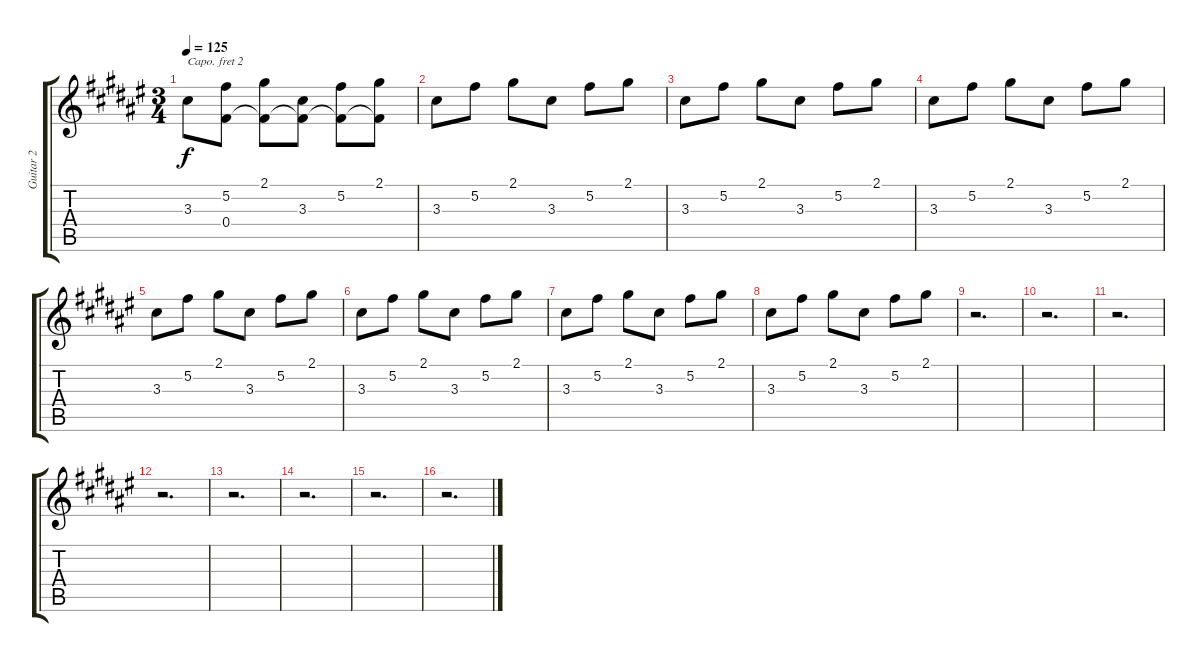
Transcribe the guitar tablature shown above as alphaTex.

\track ("Guitar 2" "Guitar 2") {instrument electricguitarclean}
\staff {score tabs}
\capo 2
\tuning (E4 B3 Ab3 E3 B2 E2) {hide}
\ts (3 4)
\tempo 125
\clef g2
\ks f#
3.3.8{dy f} (5.2 0.4).8 (2.1 0.4{t}).8 (3.3 0.4{t}).8 (5.2 0.4{t}).8 (2.1 0.4{t}).8 |
3.3.8 5.2.8 2.1.8 3.3.8 5.2.8 2.1.8 |
3.3.8 5.2.8 2.1.8 3.3.8 5.2.8 2.1.8 |
3.3.8 5.2.8 2.1.8 3.3.8 5.2.8 2.1.8 |
3.3.8 5.2.8 2.1.8 3.3.8 5.2.8 2.1.8 |
3.3.8 5.2.8 2.1.8 3.3.8 5.2.8 2.1.8 |
3.3.8 5.2.8 2.1.8 3.3.8 5.2.8 2.1.8 |
3.3.8 5.2.8 2.1.8 3.3.8 5.2.8 2.1.8 |
r.2{d} |
r.2{d} |
r.2{d} |
r.2{d} |
r.2{d} |
r.2{d} |
r.2{d} |
r.2{d}
